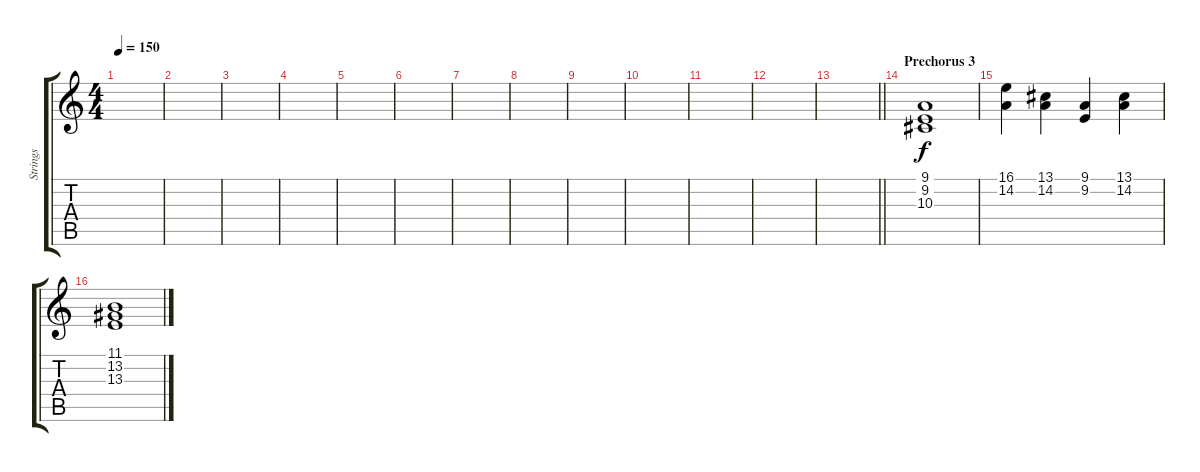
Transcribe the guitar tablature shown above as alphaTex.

\track ("Strings" "Strings") {instrument stringensemble1}
\staff {score tabs}
\tuning (C4 G3 Eb3 Bb2 F2 C2) {hide}
\ts (4 4)
\tempo 150
\clef g2
\ks c
|
|
|
|
|
|
|
|
|
|
|
|
\barLineRight lightlight
|
\section ("" "Prechorus 3")
(9.1 9.2 10.3).1 |
(16.1 14.2).4 (13.1 14.2).4 (9.1 9.2).4 (13.1 14.2).4 |
(11.1 13.2 13.3).1
